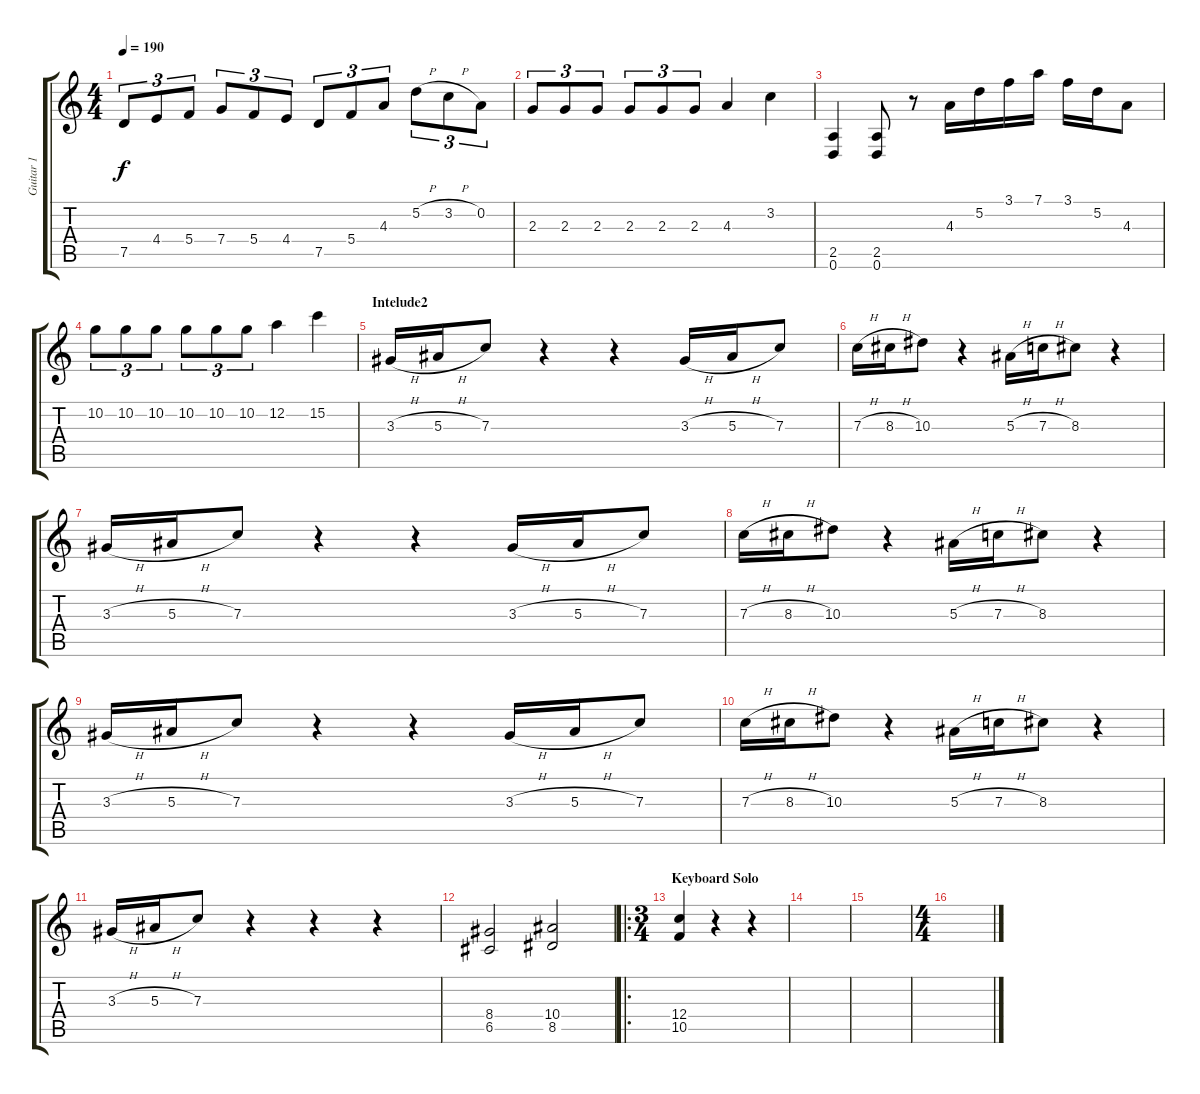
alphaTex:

\track ("Guitar 1" "Guitar 1") {instrument overdrivenguitar}
\staff {score tabs}
\tuning (D4 A3 F3 C3 G2 D2) {hide}
\ts (4 4)
\tempo 190
\clef g2
\ks c
7.5.8{tu (3 2) dy f} 4.4.8{tu (3 2)} 5.4.8{tu (3 2)} 7.4.8{tu (3 2)} 5.4.8{tu (3 2)} 4.4.8{tu (3 2)} 7.5.8{tu (3 2)} 5.4.8{tu (3 2)} 4.3.8{tu (3 2)} 5.2{h}.8{tu (3 2)} 3.2{h}.8{tu (3 2)} 0.2.8{tu (3 2)} |
2.3.8{tu (3 2)} 2.3.8{tu (3 2)} 2.3.8{tu (3 2)} 2.3.8{tu (3 2)} 2.3.8{tu (3 2)} 2.3.8{tu (3 2)} 4.3.4 3.2.4 |
(2.5 0.6).4 (2.5 0.6).8 r.8 4.3.16 5.2.16 3.1.16 7.1.16 3.1.16 5.2.16 4.3.8 |
10.2.8{tu (3 2)} 10.2.8{tu (3 2)} 10.2.8{tu (3 2)} 10.2.8{tu (3 2)} 10.2.8{tu (3 2)} 10.2.8{tu (3 2)} 12.2.4 15.2.4 |
\section ("" "Intelude2")
3.3{h}.16 5.3{h}.16 7.3.8 r.4 r.4 3.3{h}.16 5.3{h}.16 7.3.8 |
7.3{h}.16 8.3{h}.16 10.3.8 r.4 5.3{h}.16 7.3{h}.16 8.3.8 r.4 |
3.3{h}.16 5.3{h}.16 7.3.8 r.4 r.4 3.3{h}.16 5.3{h}.16 7.3.8 |
7.3{h}.16 8.3{h}.16 10.3.8 r.4 5.3{h}.16 7.3{h}.16 8.3.8 r.4 |
3.3{h}.16 5.3{h}.16 7.3.8 r.4 r.4 3.3{h}.16 5.3{h}.16 7.3.8 |
7.3{h}.16 8.3{h}.16 10.3.8 r.4 5.3{h}.16 7.3{h}.16 8.3.8 r.4 |
3.3{h}.16 5.3{h}.16 7.3.8 r.4 r.4 r.4 |
(8.4 6.5).2 (10.4 8.5).2 |
\ro
\ts (3 4)
\section ("" "Keyboard Solo")
(12.4 10.5).4 r.4 r.4 |
|
|
\ts (4 4)
